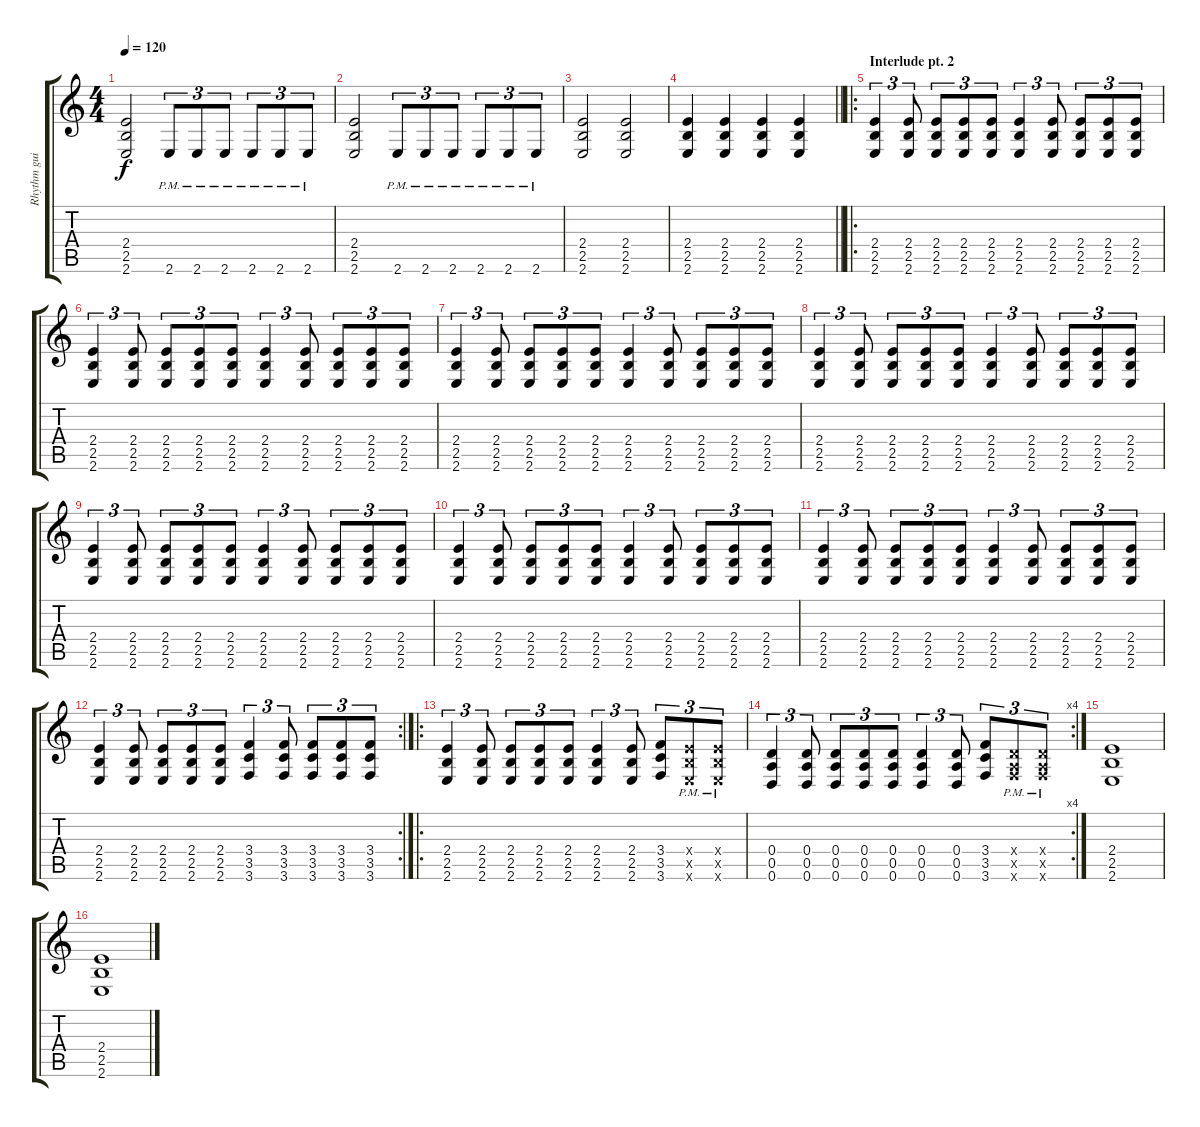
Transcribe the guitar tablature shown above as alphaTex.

\track ("Rhythm guitar" "Rhythm gui") {instrument distortionguitar}
\staff {score tabs}
\tuning (E4 B3 G3 D3 A2 D2) {hide}
\ts (4 4)
\tempo 120
\clef g2
\ks c
(2.4 2.5 2.6).2{dy f} 2.6{pm}.8{tu (3 2)} 2.6{pm}.8{tu (3 2)} 2.6{pm}.8{tu (3 2)} 2.6{pm}.8{tu (3 2)} 2.6{pm}.8{tu (3 2)} 2.6{pm}.8{tu (3 2)} |
(2.4 2.5 2.6).2 2.6{pm}.8{tu (3 2)} 2.6{pm}.8{tu (3 2)} 2.6{pm}.8{tu (3 2)} 2.6{pm}.8{tu (3 2)} 2.6{pm}.8{tu (3 2)} 2.6{pm}.8{tu (3 2)} |
(2.4 2.5 2.6).2 (2.4 2.5 2.6).2 |
\barLineRight lightlight
(2.4 2.5 2.6).4 (2.4 2.5 2.6).4 (2.4 2.5 2.6).4 (2.4 2.5 2.6).4 |
\ro
\section ("" "Interlude pt. 2")
(2.4 2.5 2.6).4{tu (3 2)} (2.4 2.5 2.6).8{tu (3 2)} (2.4 2.5 2.6).8{tu (3 2)} (2.4 2.5 2.6).8{tu (3 2)} (2.4 2.5 2.6).8{tu (3 2)} (2.4 2.5 2.6).4{tu (3 2)} (2.4 2.5 2.6).8{tu (3 2)} (2.4 2.5 2.6).8{tu (3 2)} (2.4 2.5 2.6).8{tu (3 2)} (2.4 2.5 2.6).8{tu (3 2)} |
(2.4 2.5 2.6).4{tu (3 2)} (2.4 2.5 2.6).8{tu (3 2)} (2.4 2.5 2.6).8{tu (3 2)} (2.4 2.5 2.6).8{tu (3 2)} (2.4 2.5 2.6).8{tu (3 2)} (2.4 2.5 2.6).4{tu (3 2)} (2.4 2.5 2.6).8{tu (3 2)} (2.4 2.5 2.6).8{tu (3 2)} (2.4 2.5 2.6).8{tu (3 2)} (2.4 2.5 2.6).8{tu (3 2)} |
(2.4 2.5 2.6).4{tu (3 2)} (2.4 2.5 2.6).8{tu (3 2)} (2.4 2.5 2.6).8{tu (3 2)} (2.4 2.5 2.6).8{tu (3 2)} (2.4 2.5 2.6).8{tu (3 2)} (2.4 2.5 2.6).4{tu (3 2)} (2.4 2.5 2.6).8{tu (3 2)} (2.4 2.5 2.6).8{tu (3 2)} (2.4 2.5 2.6).8{tu (3 2)} (2.4 2.5 2.6).8{tu (3 2)} |
(2.4 2.5 2.6).4{tu (3 2)} (2.4 2.5 2.6).8{tu (3 2)} (2.4 2.5 2.6).8{tu (3 2)} (2.4 2.5 2.6).8{tu (3 2)} (2.4 2.5 2.6).8{tu (3 2)} (2.4 2.5 2.6).4{tu (3 2)} (2.4 2.5 2.6).8{tu (3 2)} (2.4 2.5 2.6).8{tu (3 2)} (2.4 2.5 2.6).8{tu (3 2)} (2.4 2.5 2.6).8{tu (3 2)} |
(2.4 2.5 2.6).4{tu (3 2)} (2.4 2.5 2.6).8{tu (3 2)} (2.4 2.5 2.6).8{tu (3 2)} (2.4 2.5 2.6).8{tu (3 2)} (2.4 2.5 2.6).8{tu (3 2)} (2.4 2.5 2.6).4{tu (3 2)} (2.4 2.5 2.6).8{tu (3 2)} (2.4 2.5 2.6).8{tu (3 2)} (2.4 2.5 2.6).8{tu (3 2)} (2.4 2.5 2.6).8{tu (3 2)} |
(2.4 2.5 2.6).4{tu (3 2)} (2.4 2.5 2.6).8{tu (3 2)} (2.4 2.5 2.6).8{tu (3 2)} (2.4 2.5 2.6).8{tu (3 2)} (2.4 2.5 2.6).8{tu (3 2)} (2.4 2.5 2.6).4{tu (3 2)} (2.4 2.5 2.6).8{tu (3 2)} (2.4 2.5 2.6).8{tu (3 2)} (2.4 2.5 2.6).8{tu (3 2)} (2.4 2.5 2.6).8{tu (3 2)} |
(2.4 2.5 2.6).4{tu (3 2)} (2.4 2.5 2.6).8{tu (3 2)} (2.4 2.5 2.6).8{tu (3 2)} (2.4 2.5 2.6).8{tu (3 2)} (2.4 2.5 2.6).8{tu (3 2)} (2.4 2.5 2.6).4{tu (3 2)} (2.4 2.5 2.6).8{tu (3 2)} (2.4 2.5 2.6).8{tu (3 2)} (2.4 2.5 2.6).8{tu (3 2)} (2.4 2.5 2.6).8{tu (3 2)} |
\rc 2
(2.4 2.5 2.6).4{tu (3 2)} (2.4 2.5 2.6).8{tu (3 2)} (2.4 2.5 2.6).8{tu (3 2)} (2.4 2.5 2.6).8{tu (3 2)} (2.4 2.5 2.6).8{tu (3 2)} (3.4 3.5 3.6).4{tu (3 2)} (3.4 3.5 3.6).8{tu (3 2)} (3.4 3.5 3.6).8{tu (3 2)} (3.4 3.5 3.6).8{tu (3 2)} (3.4 3.5 3.6).8{tu (3 2)} |
\ro
(2.4 2.5 2.6).4{tu (3 2)} (2.4 2.5 2.6).8{tu (3 2)} (2.4 2.5 2.6).8{tu (3 2)} (2.4 2.5 2.6).8{tu (3 2)} (2.4 2.5 2.6).8{tu (3 2)} (2.4 2.5 2.6).4{tu (3 2)} (2.4 2.5 2.6).8{tu (3 2)} (3.4 3.5 3.6).8{tu (3 2)} (2.4{pm x} 2.5{pm x} 2.6{pm x}).8{tu (3 2)} (2.4{pm x} 2.5{pm x} 2.6{pm x}).8{tu (3 2)} |
\rc 4
(0.4 0.5 0.6).4{tu (3 2)} (0.4 0.5 0.6).8{tu (3 2)} (0.4 0.5 0.6).8{tu (3 2)} (0.4 0.5 0.6).8{tu (3 2)} (0.4 0.5 0.6).8{tu (3 2)} (0.4 0.5 0.6).4{tu (3 2)} (0.4 0.5 0.6).8{tu (3 2)} (3.4 3.5 3.6).8{tu (3 2)} (0.4{x} 0.5{x} 3.6{pm x}).8{tu (3 2)} (0.4{x} 0.5{x} 3.6{pm x}).8{tu (3 2)} |
(2.4 2.5 2.6).1 |
(2.4 2.5 2.6).1
